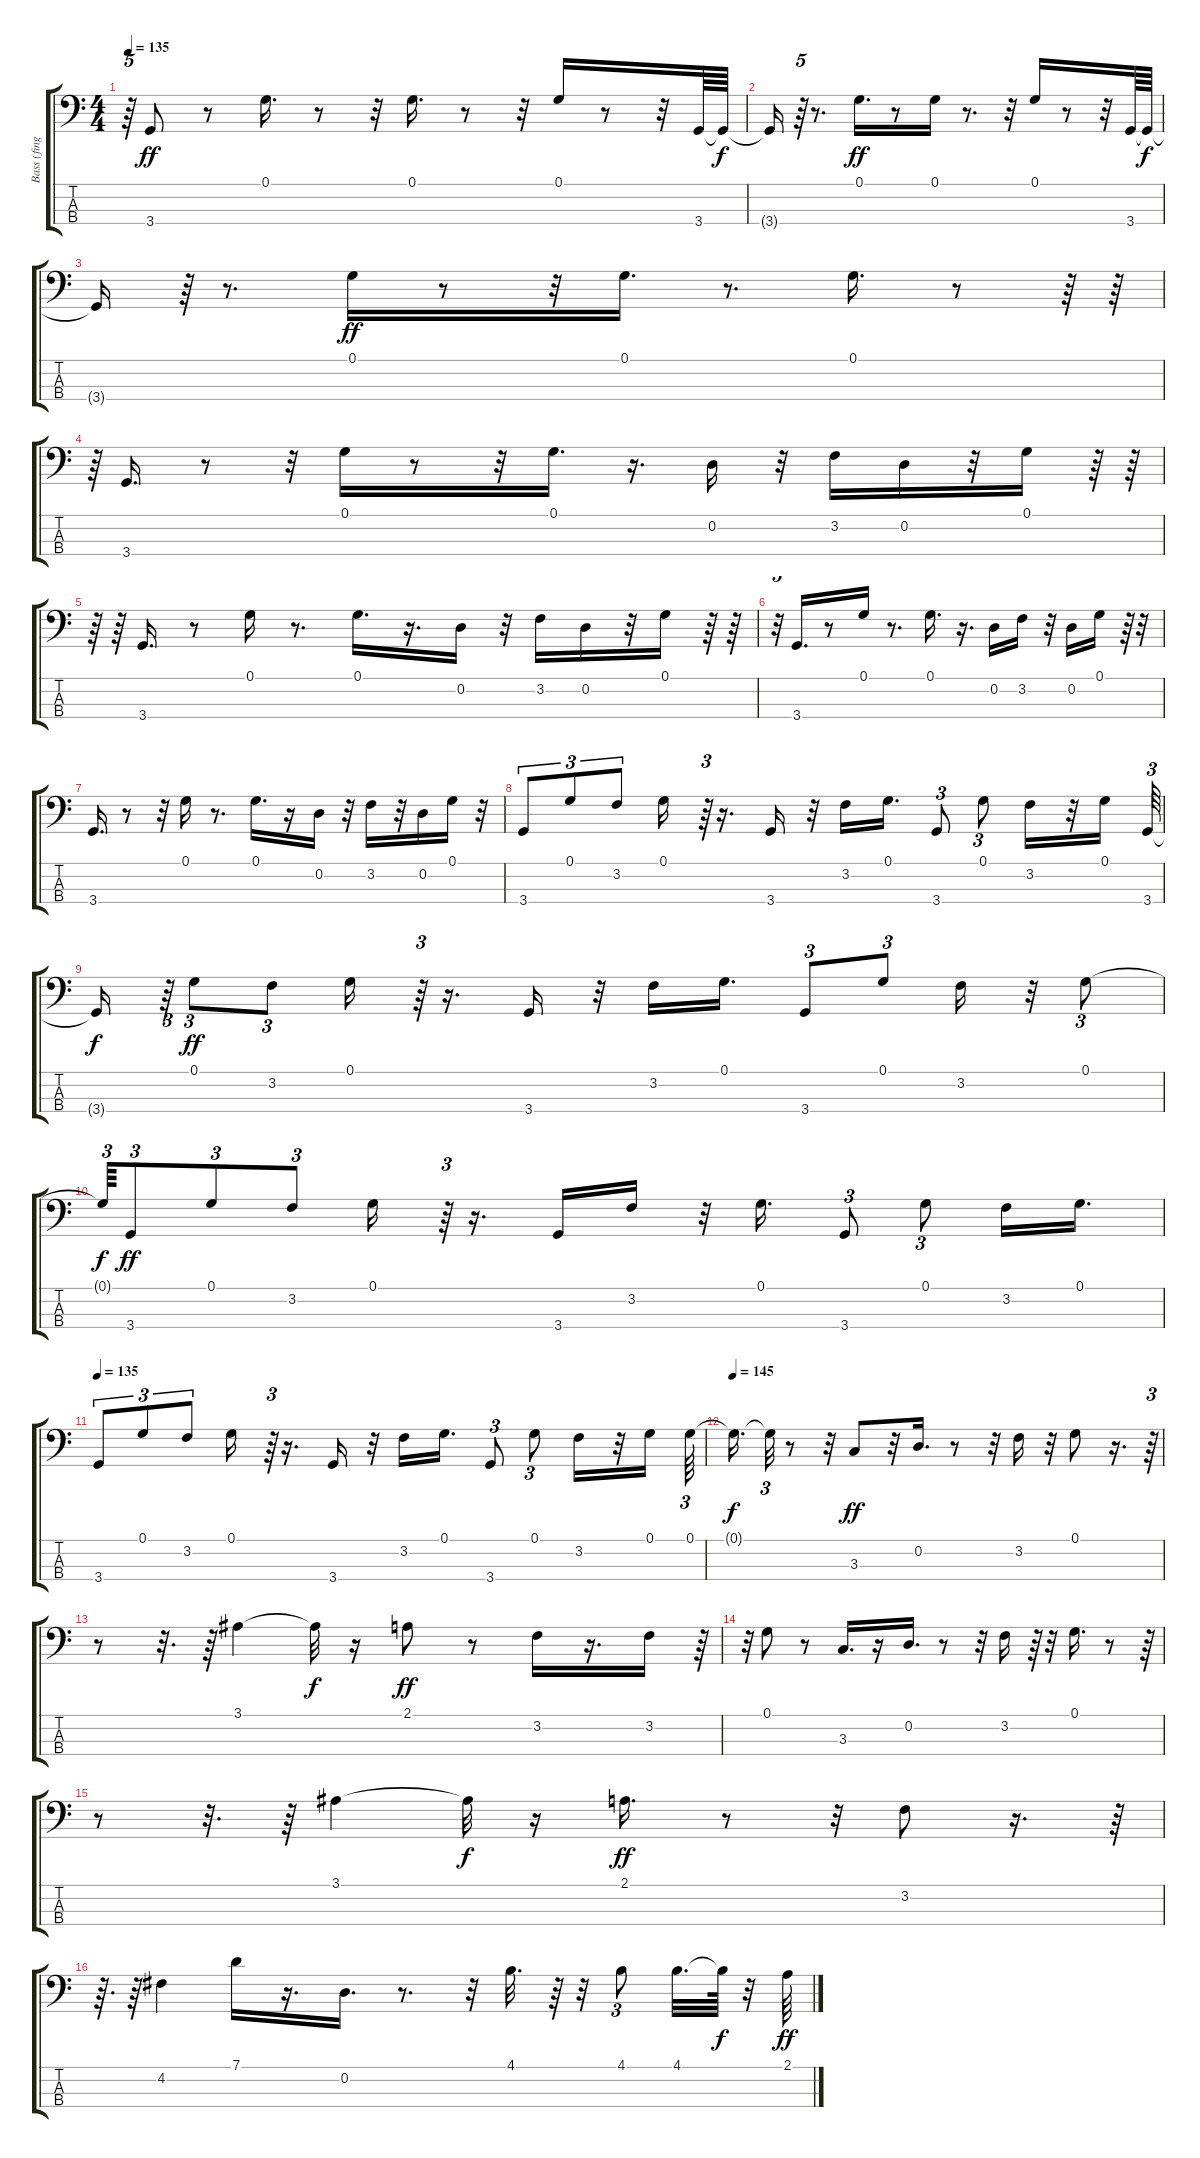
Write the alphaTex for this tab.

\track ("Bass (finger)" "Bass (fing") {instrument electricbassfinger}
\staff {score tabs}
\tuning (G2 D2 A1 E1) {hide}
\ts (4 4)
\tempo 135
\clef f4
\ks c
r.64{tu (5 4) dy ff} 3.4.8 r.8 0.1.16{d} r.8 r.32 0.1.16{d} r.8 r.32 0.1.16 r.8 r.32 3.4.64 3.4{t}.64{dy f} |
3.4{t}.16 r.64{tu (5 4)} r.8{d} 0.1.16{d dy ff} r.8 0.1.16 r.8{d} r.32 0.1.16 r.8 r.32 3.4.64 3.4{t}.64{dy f} |
3.4{t}.16 r.64{tu (5 4)} r.8{d} 0.1.16{dy ff} r.8 r.32 0.1.16{d} r.8{d} 0.1.16{d} r.8 r.64 r.64 |
r.64{tu (5 4)} 3.4.16{d} r.8 r.32 0.1.16 r.8 r.32 0.1.16{d} r.16{d} 0.2.16 r.32 3.2.16 0.2.16 r.32 0.1.16 r.64 r.64{tu (5 4)} |
r.64 r.64 3.4.16{d} r.8 0.1.16 r.8{d} 0.1.16{d} r.16{d} 0.2.16 r.32 3.2.16 0.2.16 r.32 0.1.16 r.64 r.64 |
r.32{tu (5 4)} 3.4.16{d} r.8 0.1.16 r.8{d} 0.1.16{d} r.16{d} 0.2.16 3.2.16 r.32 0.2.16 0.1.16 r.64 r.32 |
3.4.16{d} r.8 r.32 0.1.16 r.8{d} 0.1.16{d} r.16 0.2.16 r.32 3.2.16 r.32 0.2.16 0.1.16 r.32 |
3.4.8{tu (3 2)} 0.1.8{tu (3 2)} 3.2.8{tu (3 2)} 0.1.16 r.64{tu (3 2)} r.16{d} 3.4.16 r.32 3.2.16 0.1.16{d} 3.4.8{tu (3 2)} 0.1.8{tu (3 2)} 3.2.16 r.32 0.1.16 3.4.64{tu (3 2)} |
3.4{t}.16{dy f} r.64{tu (3 2)} 0.1.8{tu (3 2) dy ff} 3.2.8{tu (3 2)} 0.1.16 r.64{tu (3 2)} r.16{d} 3.4.16 r.32 3.2.16 0.1.16{d} 3.4.8{tu (3 2)} 0.1.8{tu (3 2)} 3.2.16 r.32 0.1.8{tu (3 2)} |
0.1{t}.64{tu (3 2) dy f} 3.4.8{tu (3 2) dy ff} 0.1.8{tu (3 2)} 3.2.8{tu (3 2)} 0.1.16 r.64{tu (3 2)} r.16{d} 3.4.16 3.2.16 r.32 0.1.16{d} 3.4.8{tu (3 2)} 0.1.8{tu (3 2)} 3.2.16 0.1.16{d} |
\tempo 135
3.4.8{tu (3 2)} 0.1.8{tu (3 2)} 3.2.8{tu (3 2)} 0.1.16 r.64{tu (3 2)} r.16{d} 3.4.16 r.32 3.2.16 0.1.16{d} 3.4.8{tu (3 2)} 0.1.8{tu (3 2)} 3.2.16 r.32 0.1.16 0.1.64{tu (3 2)} |
\tempo 145
0.1{t}.16{d dy f} 0.1{t}.32{tu (3 2)} r.8 r.32 3.3.8{dy ff} r.32 0.2.16{d} r.8 r.32 3.2.16 r.32 0.1.8 r.16{d} r.64{tu (3 2)} |
r.8 r.32{d} r.64 3.1.4 3.1{t}.32{dy f} r.16 2.1.8{dy ff} r.8 3.2.16 r.16{d} 3.2.16 r.64{tu (3 2)} |
r.32{tu (3 2)} 0.1.8 r.8 3.3.16{d} r.16 0.2.16{d} r.8 r.32 3.2.16 r.64 r.32 0.1.16{d} r.8 r.64 |
r.8 r.32{d} r.64 3.1.4 3.1{t}.32{dy f} r.16 2.1.16{d dy ff} r.8 r.32 3.2.8 r.16{d} r.64 |
r.64{d} r.64 4.2.4 7.1.16 r.16{d} 0.2.16{d} r.8{d} r.32 4.1.32{d} r.64 r.32 4.1.8{tu (3 2)} 4.1.32{d} 4.1{t}.64{dy f} r.32 2.1.64{dy ff}
